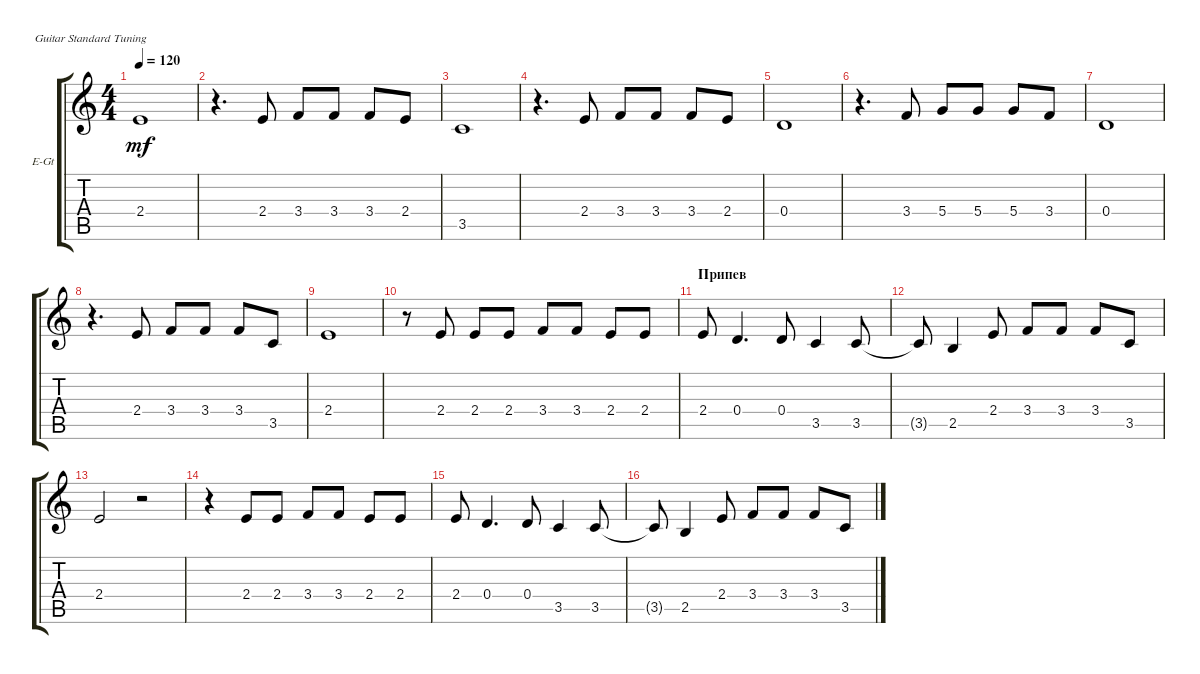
\defaultSystemsLayout 4
\bracketExtendMode groupsimilarinstruments
\firstSystemTrackNameOrientation horizontal
\otherSystemsTrackNameOrientation horizontal
\track ("В. Бутусов (вокал)" "E-Gt") {instrument electricguitarclean}
\staff {score tabs}
\tuning (E4 B3 G3 D3 A2 E2)
\ts (4 4)
\tempo 120
\clef g2
\ks c
2.4.1{dy mf} |
r.4{d} 2.4.8 3.4.8 3.4.8 3.4.8 2.4.8 |
3.5.1 |
r.4{d} 2.4.8 3.4.8 3.4.8 3.4.8 2.4.8 |
0.4.1 |
r.4{d} 3.4.8 5.4.8 5.4.8 5.4.8 3.4.8 |
0.4.1 |
r.4{d} 2.4.8 3.4.8 3.4.8 3.4.8 3.5.8 |
2.4.1 |
r.8 2.4.8 2.4.8 2.4.8 3.4.8 3.4.8 2.4.8 2.4.8 |
\section ("" "Припев")
2.4.8 0.4.4{d} 0.4.8 3.5.4 3.5.8 |
3.5{t}.8 2.5.4 2.4.8 3.4.8 3.4.8 3.4.8 3.5.8 |
2.4.2 r.2 |
r.4 2.4.8 2.4.8 3.4.8 3.4.8 2.4.8 2.4.8 |
2.4.8 0.4.4{d} 0.4.8 3.5.4 3.5.8 |
3.5{t}.8 2.5.4 2.4.8 3.4.8 3.4.8 3.4.8 3.5.8
